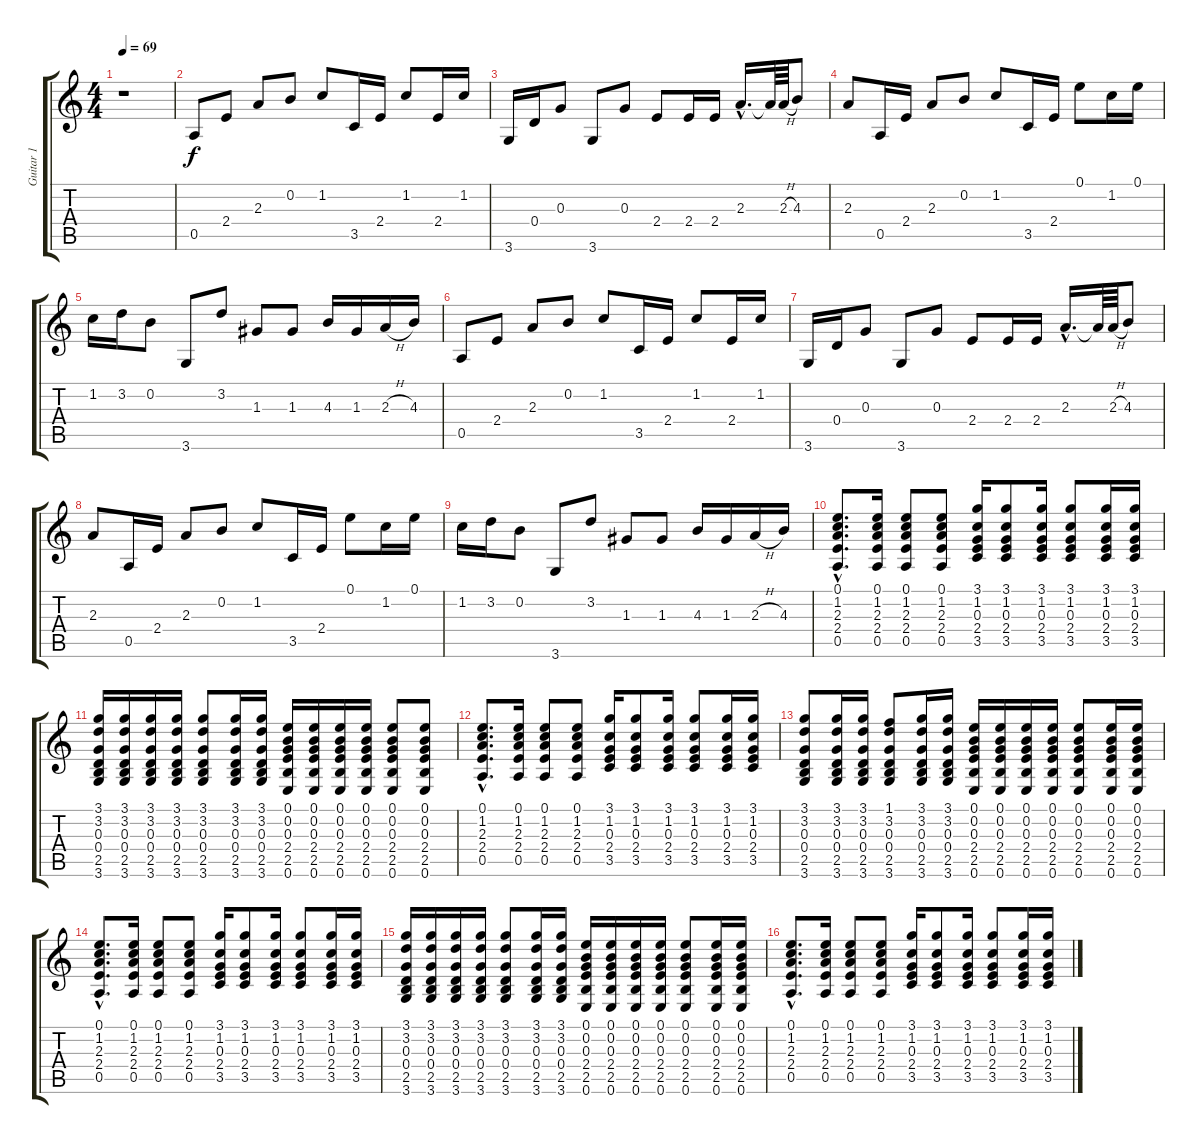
\track ("Guitar 1" "Guitar 1") {instrument acousticguitarnylon}
\staff {score tabs}
\tuning (E4 B3 G3 D3 A2 E2) {hide}
\ts (4 4)
\tempo 69
\clef g2
\ks c
r.1{dy f} |
0.5.8 2.4.8 2.3.8 0.2.8 1.2.8 3.5.16 2.4.16 1.2.8 2.4.16 1.2.16 |
3.6.16 0.4.16 0.3.8 3.6.8 0.3.8 2.4.8 2.4.16 2.4.16 2.3{hac}.16{d} 2.3{t}.64 2.3{h}.64 4.3.8 |
2.3.8 0.5.16 2.4.16 2.3.8 0.2.8 1.2.8 3.5.16 2.4.16 0.1.8 1.2.16 0.1.16 |
1.2.16 3.2.16 0.2.8 3.6.8 3.2.8 1.3.8 1.3.8 4.3.16 1.3.16 2.3{h}.16 4.3.16 |
0.5.8 2.4.8 2.3.8 0.2.8 1.2.8 3.5.16 2.4.16 1.2.8 2.4.16 1.2.16 |
3.6.16 0.4.16 0.3.8 3.6.8 0.3.8 2.4.8 2.4.16 2.4.16 2.3{hac}.16{d} 2.3{t}.64 2.3{h}.64 4.3.8 |
2.3.8 0.5.16 2.4.16 2.3.8 0.2.8 1.2.8 3.5.16 2.4.16 0.1.8 1.2.16 0.1.16 |
1.2.16 3.2.16 0.2.8 3.6.8 3.2.8 1.3.8 1.3.8 4.3.16 1.3.16 2.3{h}.16 4.3.16 |
(0.1{hac} 1.2{hac} 2.3{hac} 2.4{hac} 0.5{hac}).8{d} (0.1 1.2 2.3 2.4 0.5).16 (0.1 1.2 2.3 2.4 0.5).8 (0.1 1.2 2.3 2.4 0.5).8 (3.1 1.2 0.3 2.4 3.5).16 (3.1 1.2 0.3 2.4 3.5).8 (3.1 1.2 0.3 2.4 3.5).16 (3.1 1.2 0.3 2.4 3.5).8 (3.1 1.2 0.3 2.4 3.5).16 (3.1 1.2 0.3 2.4 3.5).16 |
(3.1 3.2 0.3 0.4 2.5 3.6).16 (3.1 3.2 0.3 0.4 2.5 3.6).16 (3.1 3.2 0.3 0.4 2.5 3.6).16 (3.1 3.2 0.3 0.4 2.5 3.6).16 (3.1 3.2 0.3 0.4 2.5 3.6).8 (3.1 3.2 0.3 0.4 2.5 3.6).16 (3.1 3.2 0.3 0.4 2.5 3.6).16 (0.1 0.2 0.3 2.4 2.5 0.6).16 (0.1 0.2 0.3 2.4 2.5 0.6).16 (0.1 0.2 0.3 2.4 2.5 0.6).16 (0.1 0.2 0.3 2.4 2.5 0.6).16 (0.1 0.2 0.3 2.4 2.5 0.6).8 (0.1 0.2 0.3 2.4 2.5 0.6).8 |
(0.1{hac} 1.2{hac} 2.3{hac} 2.4{hac} 0.5{hac}).8{d} (0.1 1.2 2.3 2.4 0.5).16 (0.1 1.2 2.3 2.4 0.5).8 (0.1 1.2 2.3 2.4 0.5).8 (3.1 1.2 0.3 2.4 3.5).16 (3.1 1.2 0.3 2.4 3.5).8 (3.1 1.2 0.3 2.4 3.5).16 (3.1 1.2 0.3 2.4 3.5).8 (3.1 1.2 0.3 2.4 3.5).16 (3.1 1.2 0.3 2.4 3.5).16 |
(3.1 3.2 0.3 0.4 2.5 3.6).8 (3.1 3.2 0.3 0.4 2.5 3.6).16 (3.1 3.2 0.3 0.4 2.5 3.6).16 (1.1 3.2 0.3 0.4 2.5 3.6).8 (3.1 3.2 0.3 0.4 2.5 3.6).16 (3.1 3.2 0.3 0.4 2.5 3.6).16 (0.1 0.2 0.3 2.4 2.5 0.6).16 (0.1 0.2 0.3 2.4 2.5 0.6).16 (0.1 0.2 0.3 2.4 2.5 0.6).16 (0.1 0.2 0.3 2.4 2.5 0.6).16 (0.1 0.2 0.3 2.4 2.5 0.6).8 (0.1 0.2 0.3 2.4 2.5 0.6).16 (0.1 0.2 0.3 2.4 2.5 0.6).16 |
(0.1{hac} 1.2{hac} 2.3{hac} 2.4{hac} 0.5{hac}).8{d} (0.1 1.2 2.3 2.4 0.5).16 (0.1 1.2 2.3 2.4 0.5).8 (0.1 1.2 2.3 2.4 0.5).8 (3.1 1.2 0.3 2.4 3.5).16 (3.1 1.2 0.3 2.4 3.5).8 (3.1 1.2 0.3 2.4 3.5).16 (3.1 1.2 0.3 2.4 3.5).8 (3.1 1.2 0.3 2.4 3.5).16 (3.1 1.2 0.3 2.4 3.5).16 |
(3.1 3.2 0.3 0.4 2.5 3.6).16 (3.1 3.2 0.3 0.4 2.5 3.6).16 (3.1 3.2 0.3 0.4 2.5 3.6).16 (3.1 3.2 0.3 0.4 2.5 3.6).16 (3.1 3.2 0.3 0.4 2.5 3.6).8 (3.1 3.2 0.3 0.4 2.5 3.6).16 (3.1 3.2 0.3 0.4 2.5 3.6).16 (0.1 0.2 0.3 2.4 2.5 0.6).16 (0.1 0.2 0.3 2.4 2.5 0.6).16 (0.1 0.2 0.3 2.4 2.5 0.6).16 (0.1 0.2 0.3 2.4 2.5 0.6).16 (0.1 0.2 0.3 2.4 2.5 0.6).8 (0.1 0.2 0.3 2.4 2.5 0.6).16 (0.1 0.2 0.3 2.4 2.5 0.6).16 |
(0.1{hac} 1.2{hac} 2.3{hac} 2.4{hac} 0.5{hac}).8{d} (0.1 1.2 2.3 2.4 0.5).16 (0.1 1.2 2.3 2.4 0.5).8 (0.1 1.2 2.3 2.4 0.5).8 (3.1 1.2 0.3 2.4 3.5).16 (3.1 1.2 0.3 2.4 3.5).8 (3.1 1.2 0.3 2.4 3.5).16 (3.1 1.2 0.3 2.4 3.5).8 (3.1 1.2 0.3 2.4 3.5).16 (3.1 1.2 0.3 2.4 3.5).16
